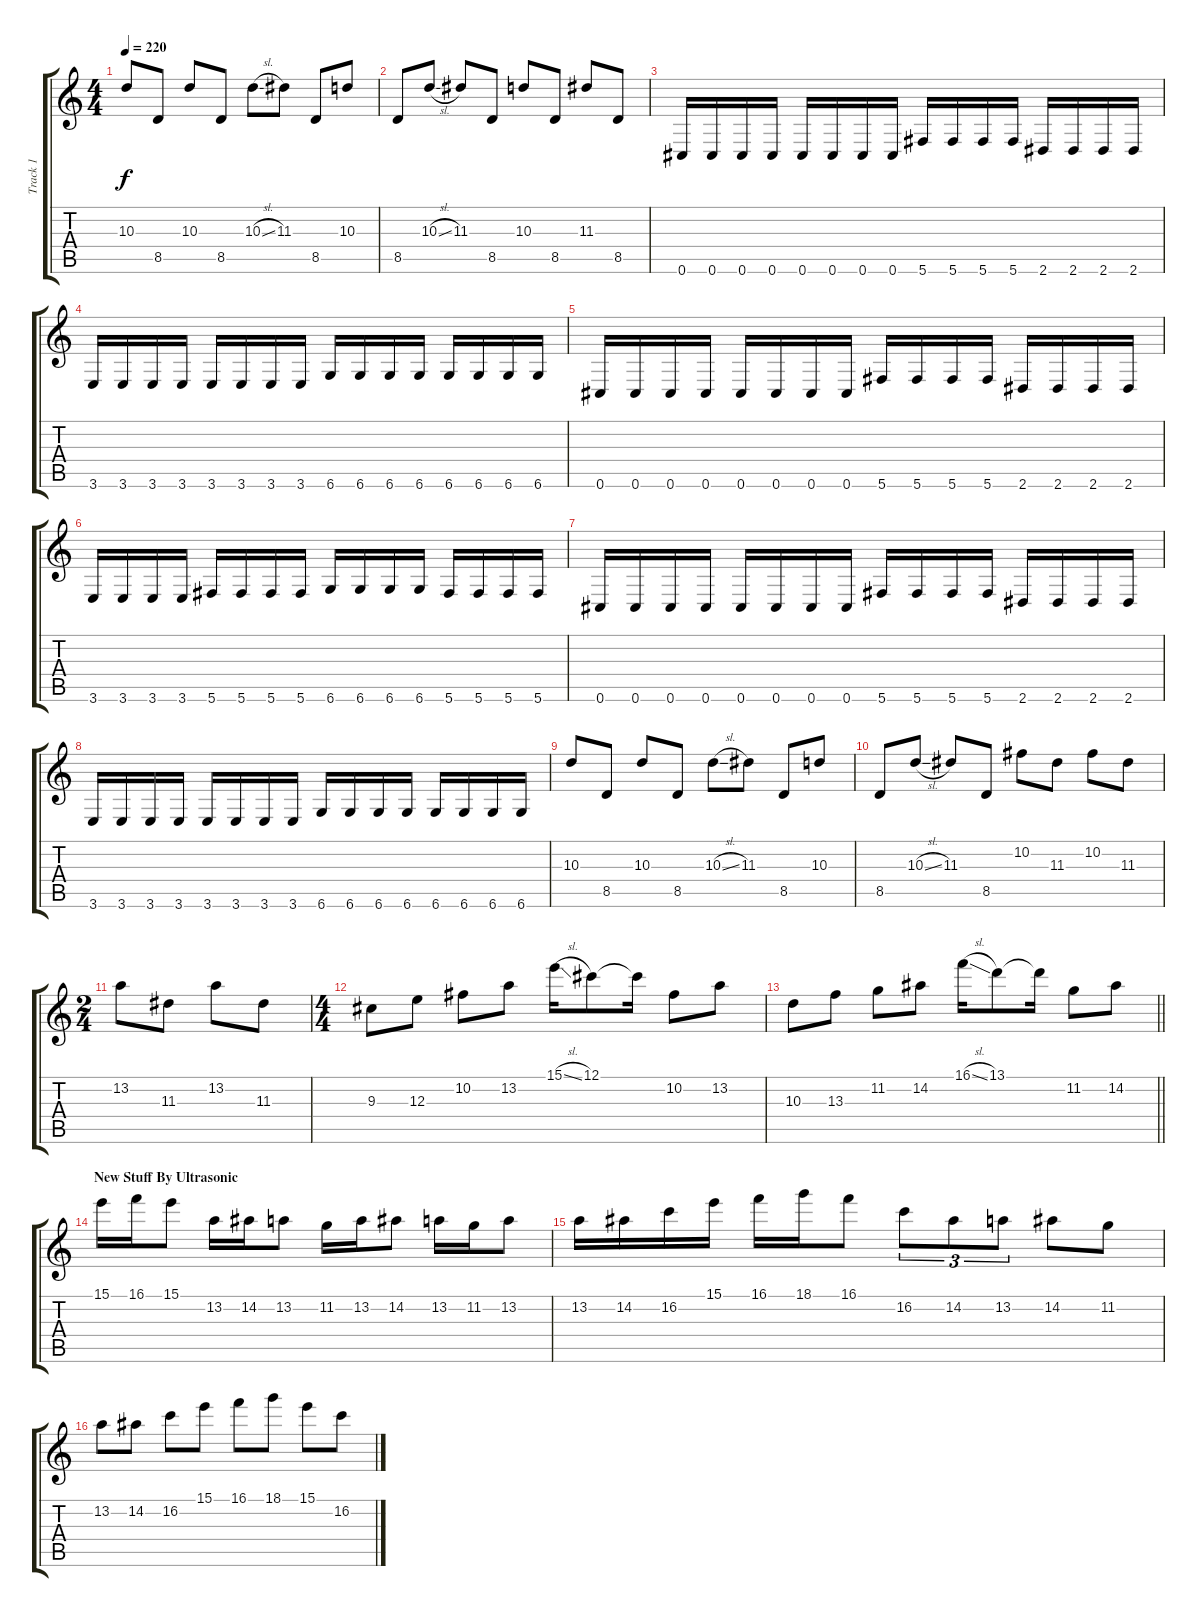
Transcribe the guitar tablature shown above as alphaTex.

\track ("Track 1" "Track 1") {instrument distortionguitar}
\staff {score tabs}
\tuning (Db4 Ab3 E3 B2 Gb2 Db2) {hide}
\ts (4 4)
\tempo 220
\clef g2
\ks c
10.3.8{dy f} 8.5.8 10.3.8 8.5.8 10.3{sl}.8 11.3.8 8.5.8 10.3.8 |
8.5.8 10.3{sl}.8 11.3.8 8.5.8 10.3.8 8.5.8 11.3.8 8.5.8 |
0.6.16 0.6.16 0.6.16 0.6.16 0.6.16 0.6.16 0.6.16 0.6.16 5.6.16 5.6.16 5.6.16 5.6.16 2.6.16 2.6.16 2.6.16 2.6.16 |
3.6.16 3.6.16 3.6.16 3.6.16 3.6.16 3.6.16 3.6.16 3.6.16 6.6.16 6.6.16 6.6.16 6.6.16 6.6.16 6.6.16 6.6.16 6.6.16 |
0.6.16 0.6.16 0.6.16 0.6.16 0.6.16 0.6.16 0.6.16 0.6.16 5.6.16 5.6.16 5.6.16 5.6.16 2.6.16 2.6.16 2.6.16 2.6.16 |
3.6.16 3.6.16 3.6.16 3.6.16 5.6.16 5.6.16 5.6.16 5.6.16 6.6.16 6.6.16 6.6.16 6.6.16 5.6.16 5.6.16 5.6.16 5.6.16 |
0.6.16 0.6.16 0.6.16 0.6.16 0.6.16 0.6.16 0.6.16 0.6.16 5.6.16 5.6.16 5.6.16 5.6.16 2.6.16 2.6.16 2.6.16 2.6.16 |
3.6.16 3.6.16 3.6.16 3.6.16 3.6.16 3.6.16 3.6.16 3.6.16 6.6.16 6.6.16 6.6.16 6.6.16 6.6.16 6.6.16 6.6.16 6.6.16 |
10.3.8 8.5.8 10.3.8 8.5.8 10.3{sl}.8 11.3.8 8.5.8 10.3.8 |
8.5.8 10.3{sl}.8 11.3.8 8.5.8 10.2.8 11.3.8 10.2.8 11.3.8 |
\ts (2 4)
13.2.8 11.3.8 13.2.8 11.3.8 |
\ts (4 4)
9.3.8 12.3.8 10.2.8 13.2.8 15.1{sl}.16 12.1.8 12.1{t}.16 10.2.8 13.2.8 |
\barLineRight lightlight
10.3.8 13.3.8 11.2.8 14.2.8 16.1{sl}.16 13.1.8 13.1{t}.16 11.2.8 14.2.8 |
\section ("" "New Stuff By Ultrasonic")
15.1.16 16.1.16 15.1.8 13.2.16 14.2.16 13.2.8 11.2.16 13.2.16 14.2.8 13.2.16 11.2.16 13.2.8 |
13.2.16 14.2.16 16.2.16 15.1.16 16.1.16 18.1.16 16.1.8 16.2.8{tu (3 2)} 14.2.8{tu (3 2)} 13.2.8{tu (3 2)} 14.2.8 11.2.8 |
13.2.8 14.2.8 16.2.8 15.1.8 16.1.8 18.1.8 15.1.8 16.2.8
